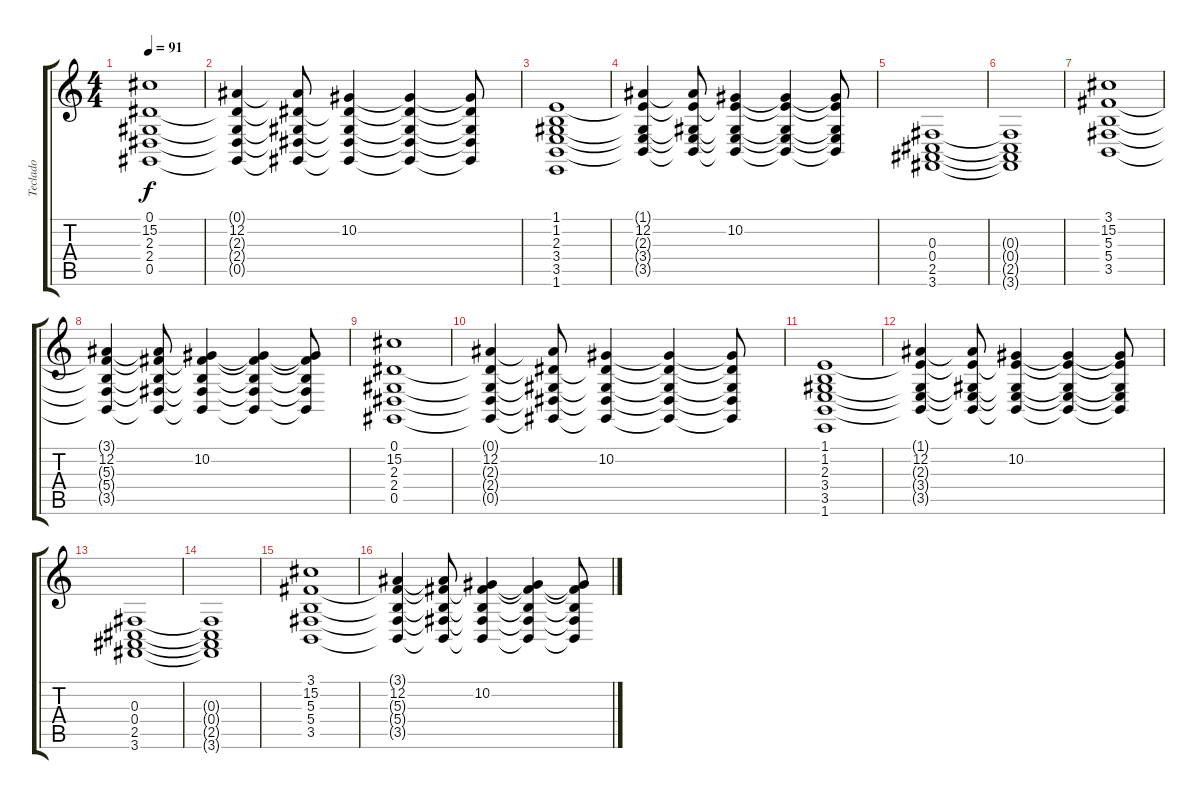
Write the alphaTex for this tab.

\track ("Teclado" "Teclado") {instrument pad7halo}
\staff {score tabs}
\tuning (Eb4 Bb3 Gb3 Db3 Ab2 Eb2) {hide}
\ts (4 4)
\tempo 91
\clef g2
\ks c
(0.1 15.2 2.3 2.4 0.5).1{dy f} |
(0.1{t} 12.2 2.3{t} 2.4{t} 0.5{t}).4 (0.1{t} 12.2{t} 2.3{t} 2.4{t} 0.5{t}).8 (0.1{t} 10.2 2.3{t} 2.4{t} 0.5{t}).4 (0.1{t} 10.2{t} 2.3{t} 2.4{t} 0.5{t}).4 (0.1{t} 10.2{t} 2.3{t} 2.4{t} 0.5{t}).8 |
(1.1 1.2 2.3 3.4 3.5 1.6).1 |
(1.1{t} 12.2 2.3{t} 3.4{t} 3.5{t}).4 (1.1{t} 12.2{t} 2.3{t} 3.4{t} 3.5{t}).8 (1.1{t} 10.2 2.3{t} 3.4{t} 3.5{t}).4 (1.1{t} 10.2{t} 2.3{t} 3.4{t} 3.5{t}).4 (1.1{t} 10.2{t} 2.3{t} 3.4{t} 3.5{t}).8 |
(0.3 0.4 2.5 3.6).1 |
(0.3{t} 0.4{t} 2.5{t} 3.6{t}).1 |
(3.1 15.2 5.3 5.4 3.5).1 |
(3.1{t} 12.2 5.3{t} 5.4{t} 3.5{t}).4 (3.1{t} 12.2{t} 5.3{t} 5.4{t} 3.5{t}).8 (3.1{t} 10.2 5.3{t} 5.4{t} 3.5{t}).4 (3.1{t} 10.2{t} 5.3{t} 5.4{t} 3.5{t}).4 (3.1{t} 10.2{t} 5.3{t} 5.4{t} 3.5{t}).8 |
(0.1 15.2 2.3 2.4 0.5).1 |
(0.1{t} 12.2 2.3{t} 2.4{t} 0.5{t}).4 (0.1{t} 12.2{t} 2.3{t} 2.4{t} 0.5{t}).8 (0.1{t} 10.2 2.3{t} 2.4{t} 0.5{t}).4 (0.1{t} 10.2{t} 2.3{t} 2.4{t} 0.5{t}).4 (0.1{t} 10.2{t} 2.3{t} 2.4{t} 0.5{t}).8 |
(1.1 1.2 2.3 3.4 3.5 1.6).1 |
(1.1{t} 12.2 2.3{t} 3.4{t} 3.5{t}).4 (1.1{t} 12.2{t} 2.3{t} 3.4{t} 3.5{t}).8 (1.1{t} 10.2 2.3{t} 3.4{t} 3.5{t}).4 (1.1{t} 10.2{t} 2.3{t} 3.4{t} 3.5{t}).4 (1.1{t} 10.2{t} 2.3{t} 3.4{t} 3.5{t}).8 |
(0.3 0.4 2.5 3.6).1 |
(0.3{t} 0.4{t} 2.5{t} 3.6{t}).1 |
(3.1 15.2 5.3 5.4 3.5).1 |
(3.1{t} 12.2 5.3{t} 5.4{t} 3.5{t}).4 (3.1{t} 12.2{t} 5.3{t} 5.4{t} 3.5{t}).8 (3.1{t} 10.2 5.3{t} 5.4{t} 3.5{t}).4 (3.1{t} 10.2{t} 5.3{t} 5.4{t} 3.5{t}).4 (3.1{t} 10.2{t} 5.3{t} 5.4{t} 3.5{t}).8
